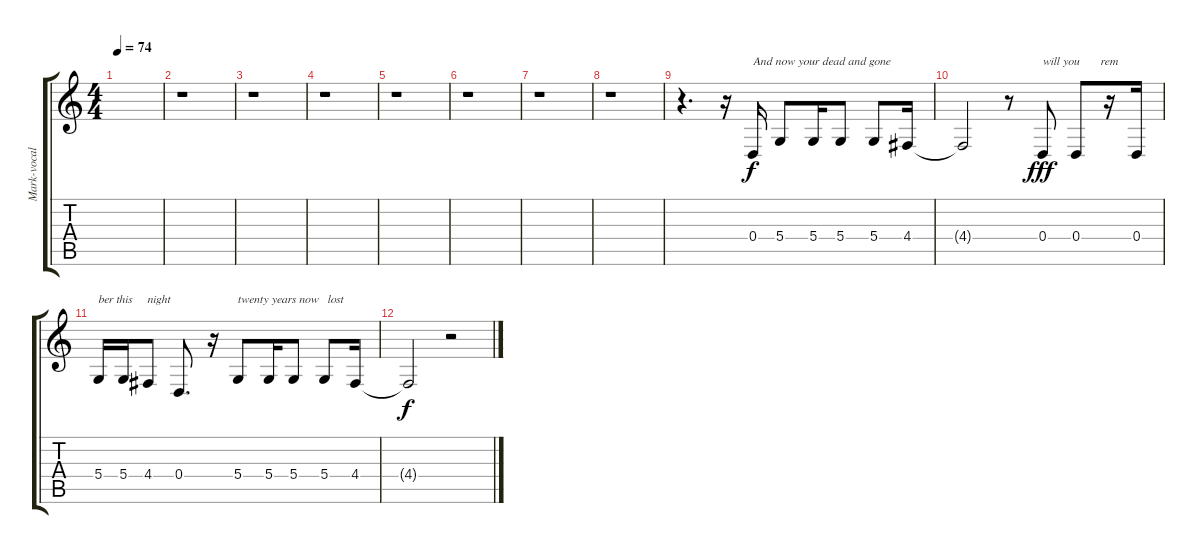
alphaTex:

\track ("Mark-vocals" "Mark-vocal") {instrument baritonesax}
\staff {score tabs}
\tuning (E4 B3 G3 D3 A2 E2) {hide}
\ts (4 4)
\tempo 74
\clef g2
\ks c
|
r.1 |
r.1 |
r.1 |
r.1 |
r.1 |
r.1 |
r.1 |
r.4{d volume 4 instrument baritonesax} r.16 0.4.16{txt "And now your dead and gone"} 5.4.8 5.4.16 5.4.8 5.4.8 4.4.16 |
4.4{t}.2{dy f} r.8 0.4.8{txt "will you       rem " dy fff} 0.4.8 r.16 0.4.16 |
5.4.16{txt "ber this     night"} 5.4.16 4.4.8 0.4.8{d} r.16 5.4.8{txt "twenty years now   lost"} 5.4.16 5.4.8 5.4.8 4.4.16 |
4.4{t}.2{dy f} r.2
